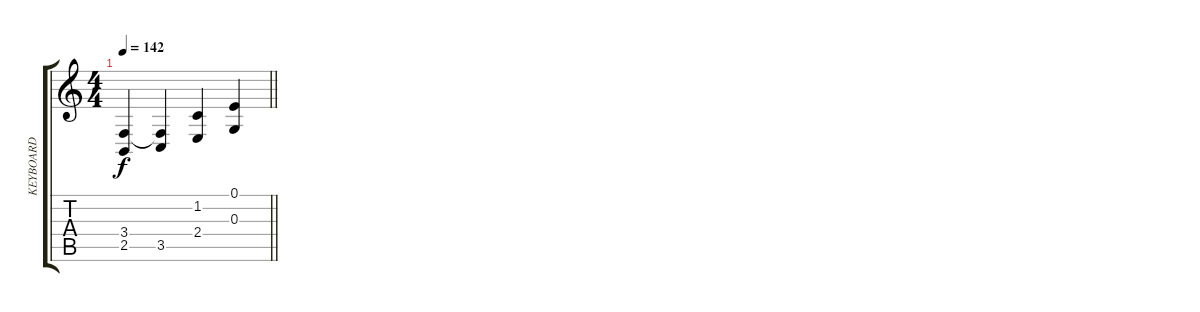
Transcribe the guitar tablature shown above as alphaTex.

\track ("KEYBOARD" "KEYBOARD") {instrument stringensemble2}
\staff {score tabs}
\tuning (E4 B3 G3 D3 A2 E2) {hide}
\ts (4 4)
\tempo 142
\clef g2
\barLineRight lightlight
\ks c
(3.4 2.5).4{dy f} (3.4{t} 3.5).4 (1.2 2.4).4 (0.1 0.3).4
